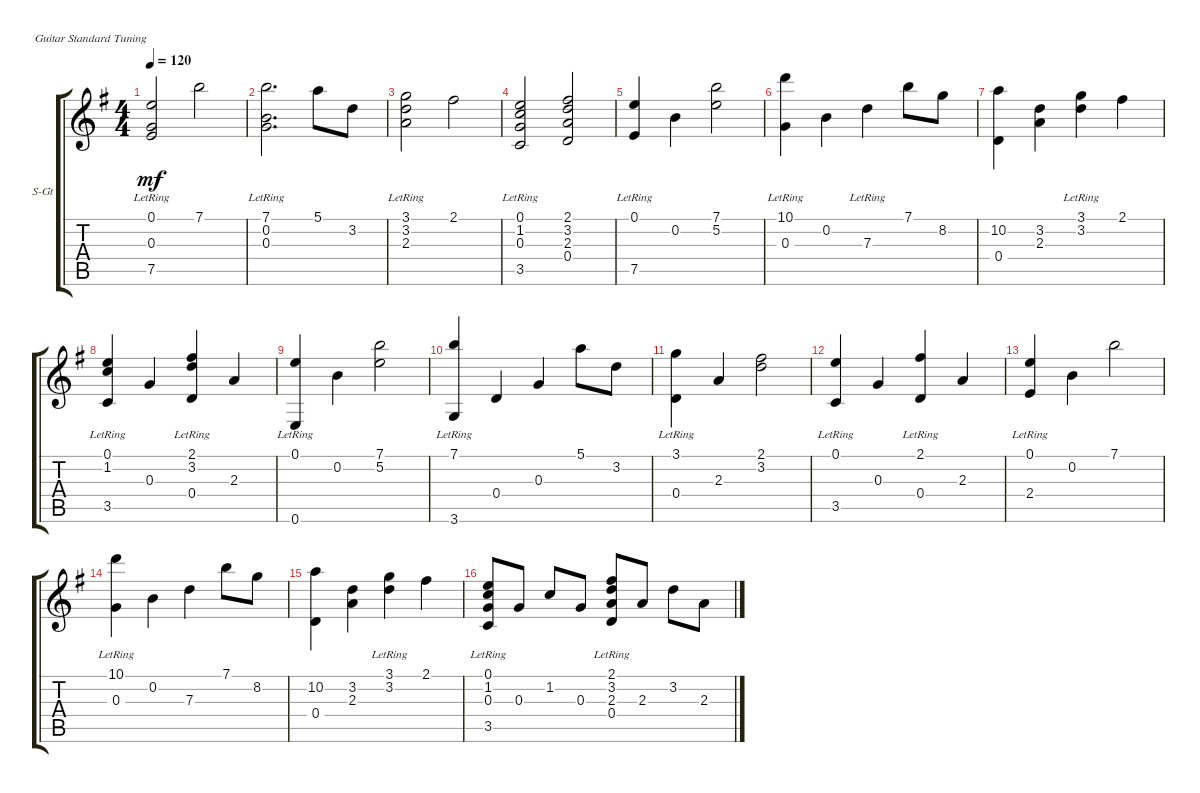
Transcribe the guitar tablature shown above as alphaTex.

\defaultSystemsLayout 4
\bracketExtendMode groupsimilarinstruments
\firstSystemTrackNameOrientation horizontal
\otherSystemsTrackNameOrientation horizontal
\track ("Steel Guitar" "S-Gt") {multiBarRest instrument acousticguitarsteel}
\staff {score tabs}
\tuning (E4 B3 G3 D3 A2 E2)
\ts (4 4)
\tempo 120
\clef g2
\ks g
(0.1{lr} 0.3{lr} 7.5{lr}).2{dy mf} 7.1.2 |
(7.1{lr} 0.2{lr} 0.3{lr}).2{d} 5.1.8 3.2.8 |
(3.1{lr} 3.2{lr} 2.3{lr}).2 2.1.2 |
(0.1{lr} 1.2{lr} 0.3{lr} 3.5{lr}).2 (0.4 2.3 3.2 2.1).2 |
(0.1{lr} 7.5{lr}).4 0.2.4 (7.1 5.2).2 |
(10.1{lr} 0.3{lr}).4 0.2.4 7.3{lr}.4 7.1.8 8.2.8 |
(10.2 0.4).4 (3.2 2.3).4 (3.1{lr} 3.2{lr}).4 2.1.4 |
(0.1{lr} 1.2{lr} 3.5{lr}).4 0.3.4 (2.1{lr} 3.2{lr} 0.4{lr}).4 2.3.4 |
(0.1{lr} 0.6{lr}).4 0.2.4 (7.1 5.2).2 |
(7.1{lr} 3.6{lr}).4 0.4.4 0.3.4 5.1.8 3.2.8 |
(3.1{lr} 0.4{lr}).4 2.3.4 (3.2 2.1).2 |
(0.1{lr} 3.5{lr}).4 0.3.4 (2.1{lr} 0.4{lr}).4 2.3.4 |
(0.1{lr} 2.4{lr}).4 0.2.4 7.1.2 |
(10.1{lr} 0.3{lr}).4 0.2.4 7.3.4 7.1.8 8.2.8 |
(10.2 0.4).4 (2.3 3.2).4 (3.1{lr} 3.2).4 2.1.4 |
(0.1{lr} 1.2{lr} 0.3{lr} 3.5{lr}).8 0.3.8 1.2.8 0.3.8 (2.1{lr} 3.2{lr} 2.3{lr} 0.4{lr}).8 2.3.8 3.2.8 2.3.8
